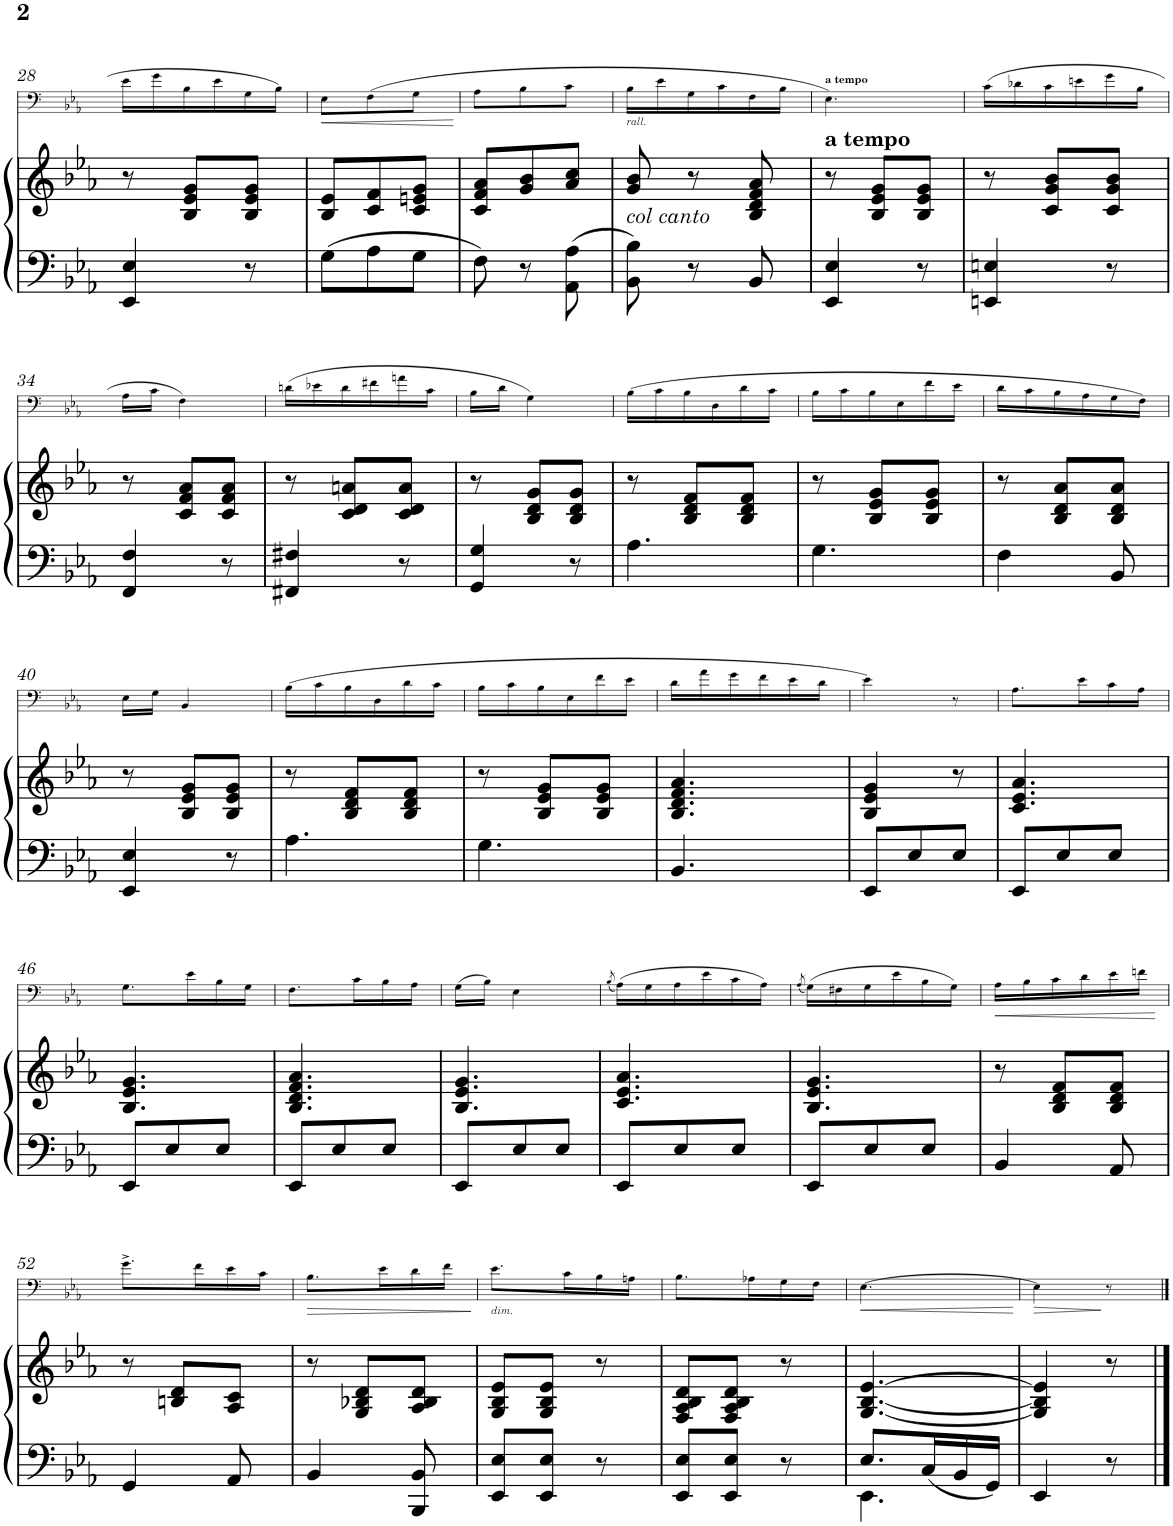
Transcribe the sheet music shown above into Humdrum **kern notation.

**kern	**kern	**kern	**dynam
*part2	*part2	*part1	*part1
*staff3	*staff2	*staff1	*staff1
*I"Piano	*	*I"Trombone	*
*I'Pno	*	*I'Trb	*
!!LO:PB:g=z
*clefF4	*clefG2	*clefF4	*
*k[b-e-a-]	*k[b-e-a-]	*k[b-e-a-]	*
*M3/8	*M3/8	*M3/8	*
=28	=28	=28	=28
4EE-/ 4E-/	8r	16e-\LL	.
.	.	16g\	.
.	8B-/ 8e-/ 8g/L	16B-\	.
.	.	16e-\	.
8r	8B-/ 8e-/ 8g/J	16G\	.
.	.	16B-\JJ	.
=29	=29	=29	=29
!	!	!	!LO:HP:b
8G\L	8B-/ 8e-/L	8E-\L	<
8A-\	8c/ 8f/	(8F\	.
8G\J	8c/ 8en/ 8g/J	8G\J	.
.	.	.	[
=30	=30	=30	=30
8F\	8c/ 8f/ 8a-/L	8A-\L	.
8r	8g/ 8b-/	8B-\	.
8AA-\ 8A-\	8a-/ 8cc/J	8c\J	.
=31	=31	=31	=31
!	!	!LO:TX:b:i:t=rall.	!
!	!LO:TX:b:i:t=col canto	!	!
8BB-\ 8B-\	8g/ 8b-/	16B-\LL	.
.	.	16e-\	.
8r	8r	16G\	.
.	.	16c\	.
8BB-/	8B-/ 8d/ 8f/ 8a-/	16F\	.
.	.	16B-\JJ	.
=32	=32	=32	=32
!	!	!LO:TX:a:B:t=a tempo	!
!	!LO:TX:a:B:t=a tempo	!	!
4EE-/ 4E-/	8r	4.E-\)	.
.	8B-/ 8e-/ 8g/L	.	.
8r	8B-/ 8e-/ 8g/J	.	.
=33	=33	=33	=33
4EEn/ 4En/	8r	(>16c\LL	.
.	.	16d-X\	.
.	8c/ 8g/ 8b-/L	16c\	.
.	.	16en\	.
8r	8c/ 8g/ 8b-/J	16g\	.
.	.	16B-\JJ	.
!!LO:LB:g=z
=34	=34	=34	=34
4FF/ 4F/	8r	16A-\LL	.
.	.	16c\JJ	.
.	8c/ 8f/ 8a-/L	4F\)	.
8r	8c/ 8f/ 8a-/J	.	.
=35	=35	=35	=35
4FF#X/ 4F#X/	8r	(16dn\LL	.
.	.	16e-X\	.
.	8c/ 8d/ 8an/L	16d\	.
.	.	16f#X\	.
8r	8c/ 8d/ 8a/J	16an\	.
.	.	16c\JJ	.
=36	=36	=36	=36
4GG/ 4G/	8r	16B-\LL	.
.	.	16d\JJ	.
.	8B-/ 8d/ 8g/L	4G\)	.
8r	8B-/ 8d/ 8g/J	.	.
=37	=37	=37	=37
4.A-\	8r	(16B-\LL	.
.	.	16c\	.
.	8B-/ 8d/ 8f/L	16B-\	.
.	.	16D\	.
.	8B-/ 8d/ 8f/J	16d\	.
.	.	16c\JJ	.
=38	=38	=38	=38
4.G\	8r	16B-\LL	.
.	.	16c\	.
.	8B-/ 8e-/ 8g/L	16B-\	.
.	.	16E-\	.
.	8B-/ 8e-/ 8g/J	16f\	.
.	.	16e-\JJ	.
=39	=39	=39	=39
4F\	8r	16d\LL	.
.	.	16c\	.
.	8B-/ 8d/ 8a-/L	16B-\	.
.	.	16A-\	.
8BB-/	8B-/ 8d/ 8a-/J	16G\	.
.	.	16F\JJ)	.
!!LO:LB:g=z
=40	=40	=40	=40
4EE-/ 4E-/	8r	16E-\LL	.
.	.	16G\JJ	.
.	8B-/ 8e-/ 8g/L	4BB-/	.
8r	8B-/ 8e-/ 8g/J	.	.
=41	=41	=41	=41
4.A-\	8r	(16B-\LL	.
.	.	16c\	.
.	8B-/ 8d/ 8f/L	16B-\	.
.	.	16D\	.
.	8B-/ 8d/ 8f/J	16d\	.
.	.	16c\JJ	.
=42	=42	=42	=42
4.G\	8r	16B-\LL	.
.	.	16c\	.
.	8B-/ 8e-/ 8g/L	16B-\	.
.	.	16E-\	.
.	8B-/ 8e-/ 8g/J	16f\	.
.	.	16e-\JJ	.
=43	=43	=43	=43
4.BB-/	4.B-/ 4.d/ 4.f/ 4.a-/	16d\LL	.
.	.	16a-\	.
.	.	16g\	.
.	.	16f\	.
.	.	16e-\	.
.	.	16d\JJ	.
=44	=44	=44	=44
8EE-/L	4B-/ 4e-/ 4g/	4e-\)	.
8E-/	.	.	.
8E-/J	8r	8r	.
=45	=45	=45	=45
8EE-/L	4.c/ 4.e-/ 4.a-/	8.A-\L	.
8E-/	.	.	.
.	.	16e-\L	.
8E-/J	.	16c\	.
.	.	16A-\JJ	.
!!LO:LB:g=z
=46	=46	=46	=46
8EE-/L	4.B-/ 4.e-/ 4.g/	8.G\L	.
8E-/	.	.	.
.	.	16e-\L	.
8E-/J	.	16B-\	.
.	.	16G\JJ	.
=47	=47	=47	=47
8EE-/L	4.B-/ 4.d/ 4.f/ 4.a-/	8.F\L	.
8E-/	.	.	.
.	.	16c\L	.
8E-/J	.	16B-\	.
.	.	16A-\JJ	.
=48	=48	=48	=48
8EE-/L	4.B-/ 4.e-/ 4.g/	(16G\LL	.
.	.	16B-\JJ)	.
8E-/	.	4E-\	.
8E-/J	.	.	.
=49	=49	=49	=49
.	.	(8qB-/	.
8EE-/L	4.c/ 4.e-/ 4.a-/	(>16A-\LL)	.
.	.	16G\	.
8E-/	.	16A-\	.
.	.	16e-\	.
8E-/J	.	16c\	.
.	.	16A-\JJ)	.
=50	=50	=50	=50
.	.	(8qA-/	.
8EE-/L	4.B-/ 4.e-/ 4.g/	(>16G\LL)	.
.	.	16F#X\	.
8E-/	.	16G\	.
.	.	16e-\	.
8E-/J	.	16B-\	.
.	.	16G\JJ)	.
=51	=51	=51	=51
!	!	!	!LO:HP:b
4BB-/	8r	16A-\LL	<
.	.	16B-\	.
.	8B-/ 8d/ 8f/L	16c\	.
.	.	16d\	.
8AA-/	8B-/ 8d/ 8f/J	16e-\	.
.	.	16fn\JJ	.
.	.	.	[
!!LO:LB:g=z
=52	=52	=52	=52
4GG/	8r	8.g^\L	.
.	8Bn/ 8d/L	.	.
.	.	16f\L	.
8AA-/	8A-/ 8c/J	16e-\	.
.	.	16c\JJ	.
=53	=53	=53	=53
!	!	!	!LO:HP:b
4BB-/	8r	8.B-\L	>
.	8G/ 8B-X/ 8d/L	.	.
.	.	16e-\L	.
8BBB-/ 8BB-/	8A-/ 8B-/ 8d/J	16d\	.
.	.	16f\JJ	.
.	.	.	]
=54	=54	=54	=54
!	!	!LO:TX:b:i:t=dim.	!
8EE-/ 8E-/L	8G/ 8B-/ 8e-/L	8.e-\L	.
8EE-/ 8E-/J	8G/ 8B-/ 8e-/J	.	.
.	.	16c\L	.
8r	8r	16B-\	.
.	.	16An\JJ	.
=55	=55	=55	=55
8EE-/ 8E-/L	8F/ 8A-/ 8B-/ 8d/L	8.B-\L	.
8EE-/ 8E-/J	8F/ 8A-/ 8B-/ 8d/J	.	.
.	.	16A-X\L	.
8r	8r	16G\	.
.	.	16F\JJ	.
=56	=56	=56	=56
*^	*	*	*
!	!	!	!	!LO:HP:b
8.E-/L	4.EE-\	[4.G/ [4.B-/ [4.e-/	[>4.E-\	<
16C/L	.	.	.	.
16BB-/	.	.	.	.
16GG/JJ	.	.	.	.
*v	*v	*	*	*
.	.	.	[
=57	=57	=57	=57
!	!	!	!LO:HP:b
4EE-/	4G/] 4B-/] 4e-/]	4E-\]	>
8r	8r	8r	]
==	==	==	==
*-	*-	*-	*-
